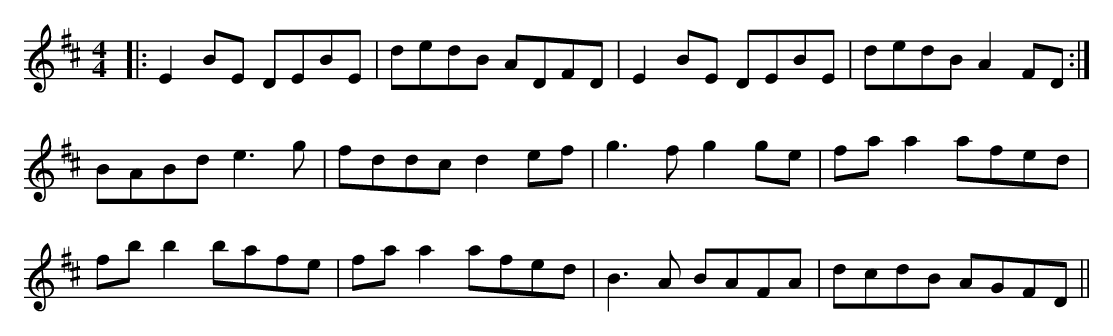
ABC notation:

X:1
M:4/4
K:Edor
|:E2BE DEBE|dedB ADFD|E2BE DEBE|dedB A2FD:|
BABd e3g|fddc d2ef|g3f g2ge|faa2 afed|
fbb2 bafe|faa2 afed|B3A BAFA|dcdB AGFD||
